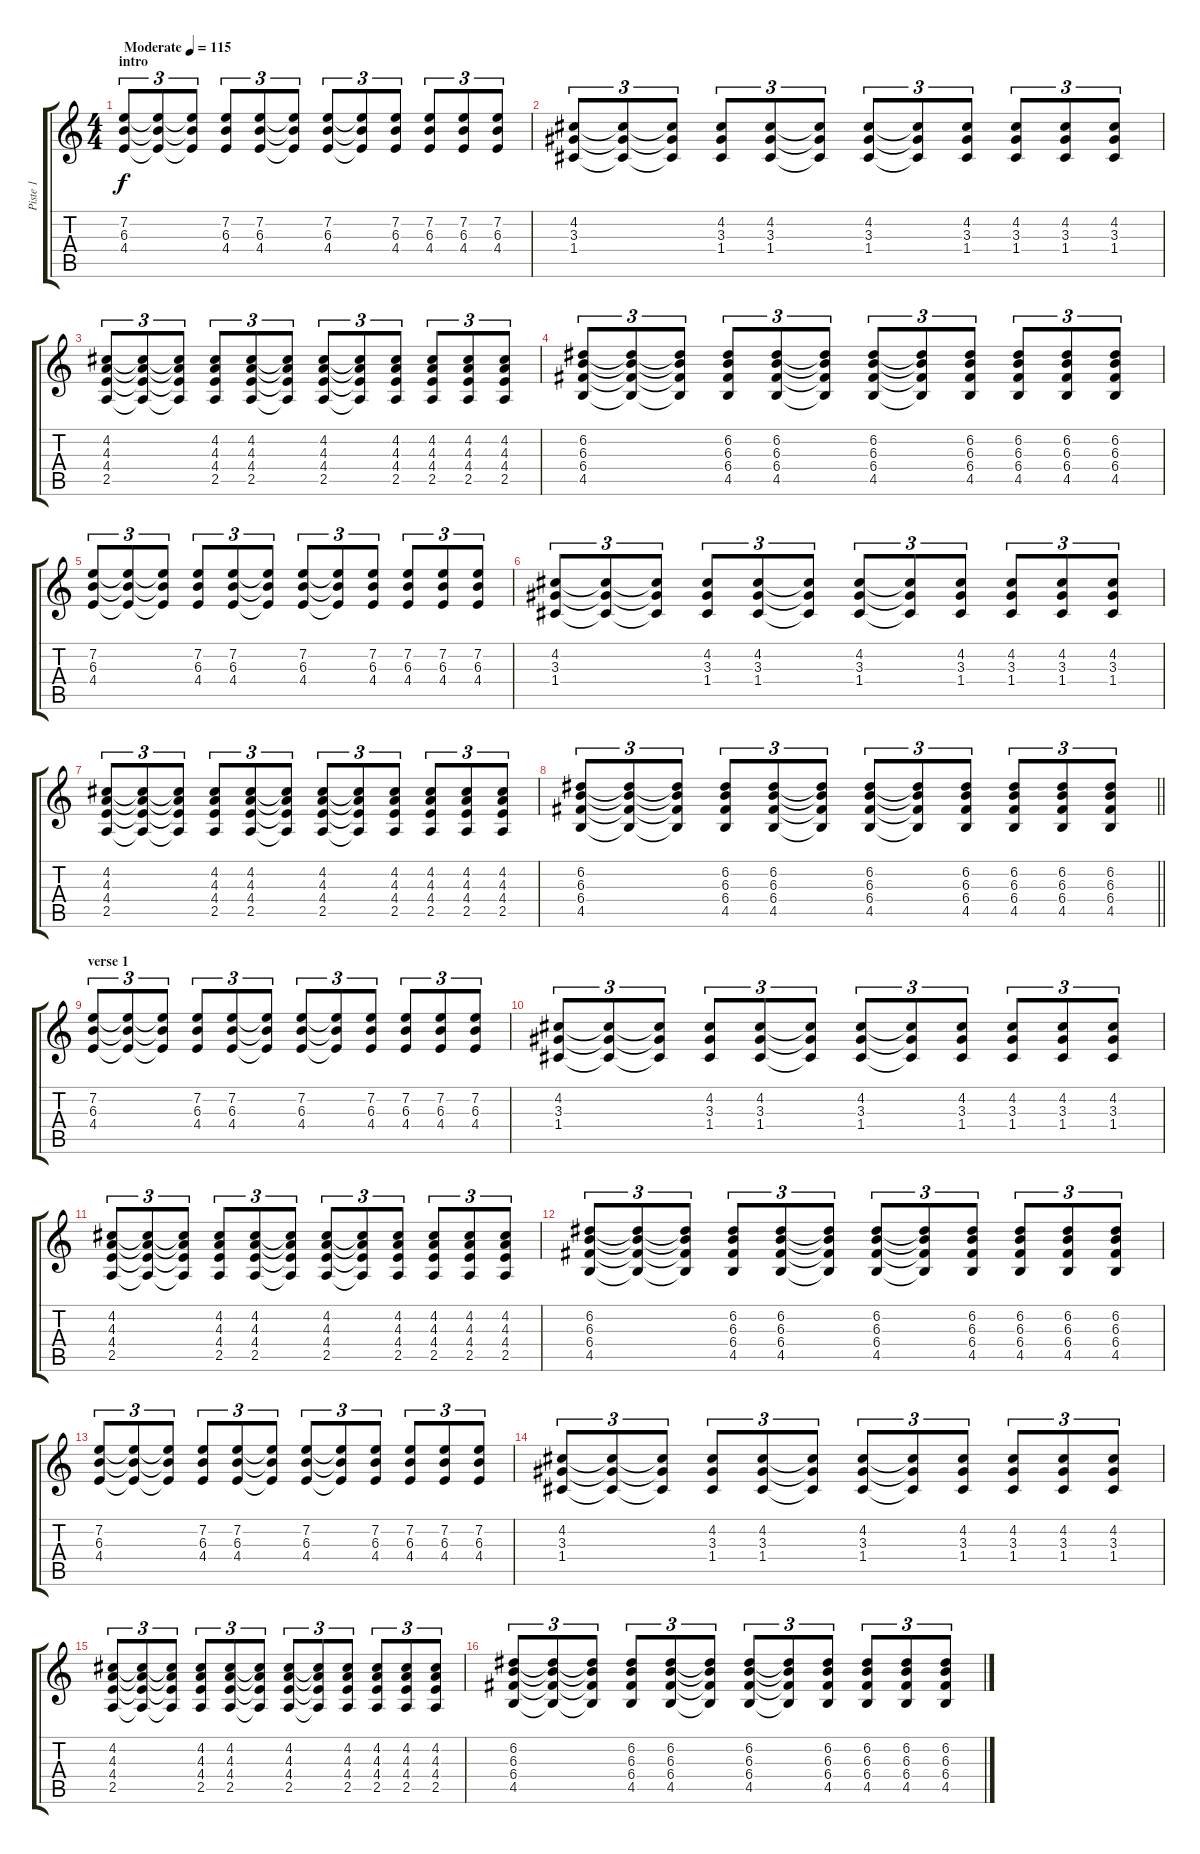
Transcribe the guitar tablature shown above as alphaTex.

\track ("Piste 1" "Piste 1") {instrument acousticguitarsteel}
\staff {score tabs}
\tuning (D4 A3 F3 C3 G2 D2) {hide}
\ts (4 4)
\section ("" "intro")
\tempo (115 "Moderate")
\clef g2
\ks c
(7.2 6.3 4.4).8{tu (3 2) dy f instrument acousticguitarsteel} (7.2{t} 6.3{t} 4.4{t}).8{tu (3 2)} (7.2{t} 6.3{t} 4.4{t}).8{tu (3 2)} (7.2 6.3 4.4).8{tu (3 2)} (7.2 6.3 4.4).8{tu (3 2)} (7.2{t} 6.3{t} 4.4{t}).8{tu (3 2)} (7.2 6.3 4.4).8{tu (3 2)} (7.2{t} 6.3{t} 4.4{t}).8{tu (3 2)} (7.2 6.3 4.4).8{tu (3 2)} (7.2 6.3 4.4).8{tu (3 2)} (7.2 6.3 4.4).8{tu (3 2)} (7.2 6.3 4.4).8{tu (3 2)} |
(4.2 3.3 1.4).8{tu (3 2)} (4.2{t} 3.3{t} 1.4{t}).8{tu (3 2)} (4.2{t} 3.3{t} 1.4{t}).8{tu (3 2)} (4.2 3.3 1.4).8{tu (3 2)} (4.2 3.3 1.4).8{tu (3 2)} (4.2{t} 3.3{t} 1.4{t}).8{tu (3 2)} (4.2 3.3 1.4).8{tu (3 2)} (4.2{t} 3.3{t} 1.4{t}).8{tu (3 2)} (4.2 3.3 1.4).8{tu (3 2)} (4.2 3.3 1.4).8{tu (3 2)} (4.2 3.3 1.4).8{tu (3 2)} (4.2 3.3 1.4).8{tu (3 2)} |
(4.2 4.3 4.4 2.5).8{tu (3 2)} (4.2{t} 4.3{t} 4.4{t} 2.5{t}).8{tu (3 2)} (4.2{t} 4.3{t} 4.4{t} 2.5{t}).8{tu (3 2)} (4.2 4.3 4.4 2.5).8{tu (3 2)} (4.2 4.3 4.4 2.5).8{tu (3 2)} (4.2{t} 4.3{t} 4.4{t} 2.5{t}).8{tu (3 2)} (4.2 4.3 4.4 2.5).8{tu (3 2)} (4.2{t} 4.3{t} 4.4{t} 2.5{t}).8{tu (3 2)} (4.2 4.3 4.4 2.5).8{tu (3 2)} (4.2 4.3 4.4 2.5).8{tu (3 2)} (4.2 4.3 4.4 2.5).8{tu (3 2)} (4.2 4.3 4.4 2.5).8{tu (3 2)} |
(6.2 6.3 6.4 4.5).8{tu (3 2)} (6.2{t} 6.3{t} 6.4{t} 4.5{t}).8{tu (3 2)} (6.2{t} 6.3{t} 6.4{t} 4.5{t}).8{tu (3 2)} (6.2 6.3 6.4 4.5).8{tu (3 2)} (6.2 6.3 6.4 4.5).8{tu (3 2)} (6.2{t} 6.3{t} 6.4{t} 4.5{t}).8{tu (3 2)} (6.2 6.3 6.4 4.5).8{tu (3 2)} (6.2{t} 6.3{t} 6.4{t} 4.5{t}).8{tu (3 2)} (6.2 6.3 6.4 4.5).8{tu (3 2)} (6.2 6.3 6.4 4.5).8{tu (3 2)} (6.2 6.3 6.4 4.5).8{tu (3 2)} (6.2 6.3 6.4 4.5).8{tu (3 2)} |
(7.2 6.3 4.4).8{tu (3 2)} (7.2{t} 6.3{t} 4.4{t}).8{tu (3 2)} (7.2{t} 6.3{t} 4.4{t}).8{tu (3 2)} (7.2 6.3 4.4).8{tu (3 2)} (7.2 6.3 4.4).8{tu (3 2)} (7.2{t} 6.3{t} 4.4{t}).8{tu (3 2)} (7.2 6.3 4.4).8{tu (3 2)} (7.2{t} 6.3{t} 4.4{t}).8{tu (3 2)} (7.2 6.3 4.4).8{tu (3 2)} (7.2 6.3 4.4).8{tu (3 2)} (7.2 6.3 4.4).8{tu (3 2)} (7.2 6.3 4.4).8{tu (3 2)} |
(4.2 3.3 1.4).8{tu (3 2)} (4.2{t} 3.3{t} 1.4{t}).8{tu (3 2)} (4.2{t} 3.3{t} 1.4{t}).8{tu (3 2)} (4.2 3.3 1.4).8{tu (3 2)} (4.2 3.3 1.4).8{tu (3 2)} (4.2{t} 3.3{t} 1.4{t}).8{tu (3 2)} (4.2 3.3 1.4).8{tu (3 2)} (4.2{t} 3.3{t} 1.4{t}).8{tu (3 2)} (4.2 3.3 1.4).8{tu (3 2)} (4.2 3.3 1.4).8{tu (3 2)} (4.2 3.3 1.4).8{tu (3 2)} (4.2 3.3 1.4).8{tu (3 2)} |
(4.2 4.3 4.4 2.5).8{tu (3 2)} (4.2{t} 4.3{t} 4.4{t} 2.5{t}).8{tu (3 2)} (4.2{t} 4.3{t} 4.4{t} 2.5{t}).8{tu (3 2)} (4.2 4.3 4.4 2.5).8{tu (3 2)} (4.2 4.3 4.4 2.5).8{tu (3 2)} (4.2{t} 4.3{t} 4.4{t} 2.5{t}).8{tu (3 2)} (4.2 4.3 4.4 2.5).8{tu (3 2)} (4.2{t} 4.3{t} 4.4{t} 2.5{t}).8{tu (3 2)} (4.2 4.3 4.4 2.5).8{tu (3 2)} (4.2 4.3 4.4 2.5).8{tu (3 2)} (4.2 4.3 4.4 2.5).8{tu (3 2)} (4.2 4.3 4.4 2.5).8{tu (3 2)} |
\barLineRight lightlight
(6.2 6.3 6.4 4.5).8{tu (3 2)} (6.2{t} 6.3{t} 6.4{t} 4.5{t}).8{tu (3 2)} (6.2{t} 6.3{t} 6.4{t} 4.5{t}).8{tu (3 2)} (6.2 6.3 6.4 4.5).8{tu (3 2)} (6.2 6.3 6.4 4.5).8{tu (3 2)} (6.2{t} 6.3{t} 6.4{t} 4.5{t}).8{tu (3 2)} (6.2 6.3 6.4 4.5).8{tu (3 2)} (6.2{t} 6.3{t} 6.4{t} 4.5{t}).8{tu (3 2)} (6.2 6.3 6.4 4.5).8{tu (3 2)} (6.2 6.3 6.4 4.5).8{tu (3 2)} (6.2 6.3 6.4 4.5).8{tu (3 2)} (6.2 6.3 6.4 4.5).8{tu (3 2)} |
\section ("" "verse 1")
(7.2 6.3 4.4).8{tu (3 2)} (7.2{t} 6.3{t} 4.4{t}).8{tu (3 2)} (7.2{t} 6.3{t} 4.4{t}).8{tu (3 2)} (7.2 6.3 4.4).8{tu (3 2)} (7.2 6.3 4.4).8{tu (3 2)} (7.2{t} 6.3{t} 4.4{t}).8{tu (3 2)} (7.2 6.3 4.4).8{tu (3 2)} (7.2{t} 6.3{t} 4.4{t}).8{tu (3 2)} (7.2 6.3 4.4).8{tu (3 2)} (7.2 6.3 4.4).8{tu (3 2)} (7.2 6.3 4.4).8{tu (3 2)} (7.2 6.3 4.4).8{tu (3 2)} |
(4.2 3.3 1.4).8{tu (3 2)} (4.2{t} 3.3{t} 1.4{t}).8{tu (3 2)} (4.2{t} 3.3{t} 1.4{t}).8{tu (3 2)} (4.2 3.3 1.4).8{tu (3 2)} (4.2 3.3 1.4).8{tu (3 2)} (4.2{t} 3.3{t} 1.4{t}).8{tu (3 2)} (4.2 3.3 1.4).8{tu (3 2)} (4.2{t} 3.3{t} 1.4{t}).8{tu (3 2)} (4.2 3.3 1.4).8{tu (3 2)} (4.2 3.3 1.4).8{tu (3 2)} (4.2 3.3 1.4).8{tu (3 2)} (4.2 3.3 1.4).8{tu (3 2)} |
(4.2 4.3 4.4 2.5).8{tu (3 2)} (4.2{t} 4.3{t} 4.4{t} 2.5{t}).8{tu (3 2)} (4.2{t} 4.3{t} 4.4{t} 2.5{t}).8{tu (3 2)} (4.2 4.3 4.4 2.5).8{tu (3 2)} (4.2 4.3 4.4 2.5).8{tu (3 2)} (4.2{t} 4.3{t} 4.4{t} 2.5{t}).8{tu (3 2)} (4.2 4.3 4.4 2.5).8{tu (3 2)} (4.2{t} 4.3{t} 4.4{t} 2.5{t}).8{tu (3 2)} (4.2 4.3 4.4 2.5).8{tu (3 2)} (4.2 4.3 4.4 2.5).8{tu (3 2)} (4.2 4.3 4.4 2.5).8{tu (3 2)} (4.2 4.3 4.4 2.5).8{tu (3 2)} |
(6.2 6.3 6.4 4.5).8{tu (3 2)} (6.2{t} 6.3{t} 6.4{t} 4.5{t}).8{tu (3 2)} (6.2{t} 6.3{t} 6.4{t} 4.5{t}).8{tu (3 2)} (6.2 6.3 6.4 4.5).8{tu (3 2)} (6.2 6.3 6.4 4.5).8{tu (3 2)} (6.2{t} 6.3{t} 6.4{t} 4.5{t}).8{tu (3 2)} (6.2 6.3 6.4 4.5).8{tu (3 2)} (6.2{t} 6.3{t} 6.4{t} 4.5{t}).8{tu (3 2)} (6.2 6.3 6.4 4.5).8{tu (3 2)} (6.2 6.3 6.4 4.5).8{tu (3 2)} (6.2 6.3 6.4 4.5).8{tu (3 2)} (6.2 6.3 6.4 4.5).8{tu (3 2)} |
(7.2 6.3 4.4).8{tu (3 2)} (7.2{t} 6.3{t} 4.4{t}).8{tu (3 2)} (7.2{t} 6.3{t} 4.4{t}).8{tu (3 2)} (7.2 6.3 4.4).8{tu (3 2)} (7.2 6.3 4.4).8{tu (3 2)} (7.2{t} 6.3{t} 4.4{t}).8{tu (3 2)} (7.2 6.3 4.4).8{tu (3 2)} (7.2{t} 6.3{t} 4.4{t}).8{tu (3 2)} (7.2 6.3 4.4).8{tu (3 2)} (7.2 6.3 4.4).8{tu (3 2)} (7.2 6.3 4.4).8{tu (3 2)} (7.2 6.3 4.4).8{tu (3 2)} |
(4.2 3.3 1.4).8{tu (3 2)} (4.2{t} 3.3{t} 1.4{t}).8{tu (3 2)} (4.2{t} 3.3{t} 1.4{t}).8{tu (3 2)} (4.2 3.3 1.4).8{tu (3 2)} (4.2 3.3 1.4).8{tu (3 2)} (4.2{t} 3.3{t} 1.4{t}).8{tu (3 2)} (4.2 3.3 1.4).8{tu (3 2)} (4.2{t} 3.3{t} 1.4{t}).8{tu (3 2)} (4.2 3.3 1.4).8{tu (3 2)} (4.2 3.3 1.4).8{tu (3 2)} (4.2 3.3 1.4).8{tu (3 2)} (4.2 3.3 1.4).8{tu (3 2)} |
(4.2 4.3 4.4 2.5).8{tu (3 2)} (4.2{t} 4.3{t} 4.4{t} 2.5{t}).8{tu (3 2)} (4.2{t} 4.3{t} 4.4{t} 2.5{t}).8{tu (3 2)} (4.2 4.3 4.4 2.5).8{tu (3 2)} (4.2 4.3 4.4 2.5).8{tu (3 2)} (4.2{t} 4.3{t} 4.4{t} 2.5{t}).8{tu (3 2)} (4.2 4.3 4.4 2.5).8{tu (3 2)} (4.2{t} 4.3{t} 4.4{t} 2.5{t}).8{tu (3 2)} (4.2 4.3 4.4 2.5).8{tu (3 2)} (4.2 4.3 4.4 2.5).8{tu (3 2)} (4.2 4.3 4.4 2.5).8{tu (3 2)} (4.2 4.3 4.4 2.5).8{tu (3 2)} |
(6.2 6.3 6.4 4.5).8{tu (3 2)} (6.2{t} 6.3{t} 6.4{t} 4.5{t}).8{tu (3 2)} (6.2{t} 6.3{t} 6.4{t} 4.5{t}).8{tu (3 2)} (6.2 6.3 6.4 4.5).8{tu (3 2)} (6.2 6.3 6.4 4.5).8{tu (3 2)} (6.2{t} 6.3{t} 6.4{t} 4.5{t}).8{tu (3 2)} (6.2 6.3 6.4 4.5).8{tu (3 2)} (6.2{t} 6.3{t} 6.4{t} 4.5{t}).8{tu (3 2)} (6.2 6.3 6.4 4.5).8{tu (3 2)} (6.2 6.3 6.4 4.5).8{tu (3 2)} (6.2 6.3 6.4 4.5).8{tu (3 2)} (6.2 6.3 6.4 4.5).8{tu (3 2)}
